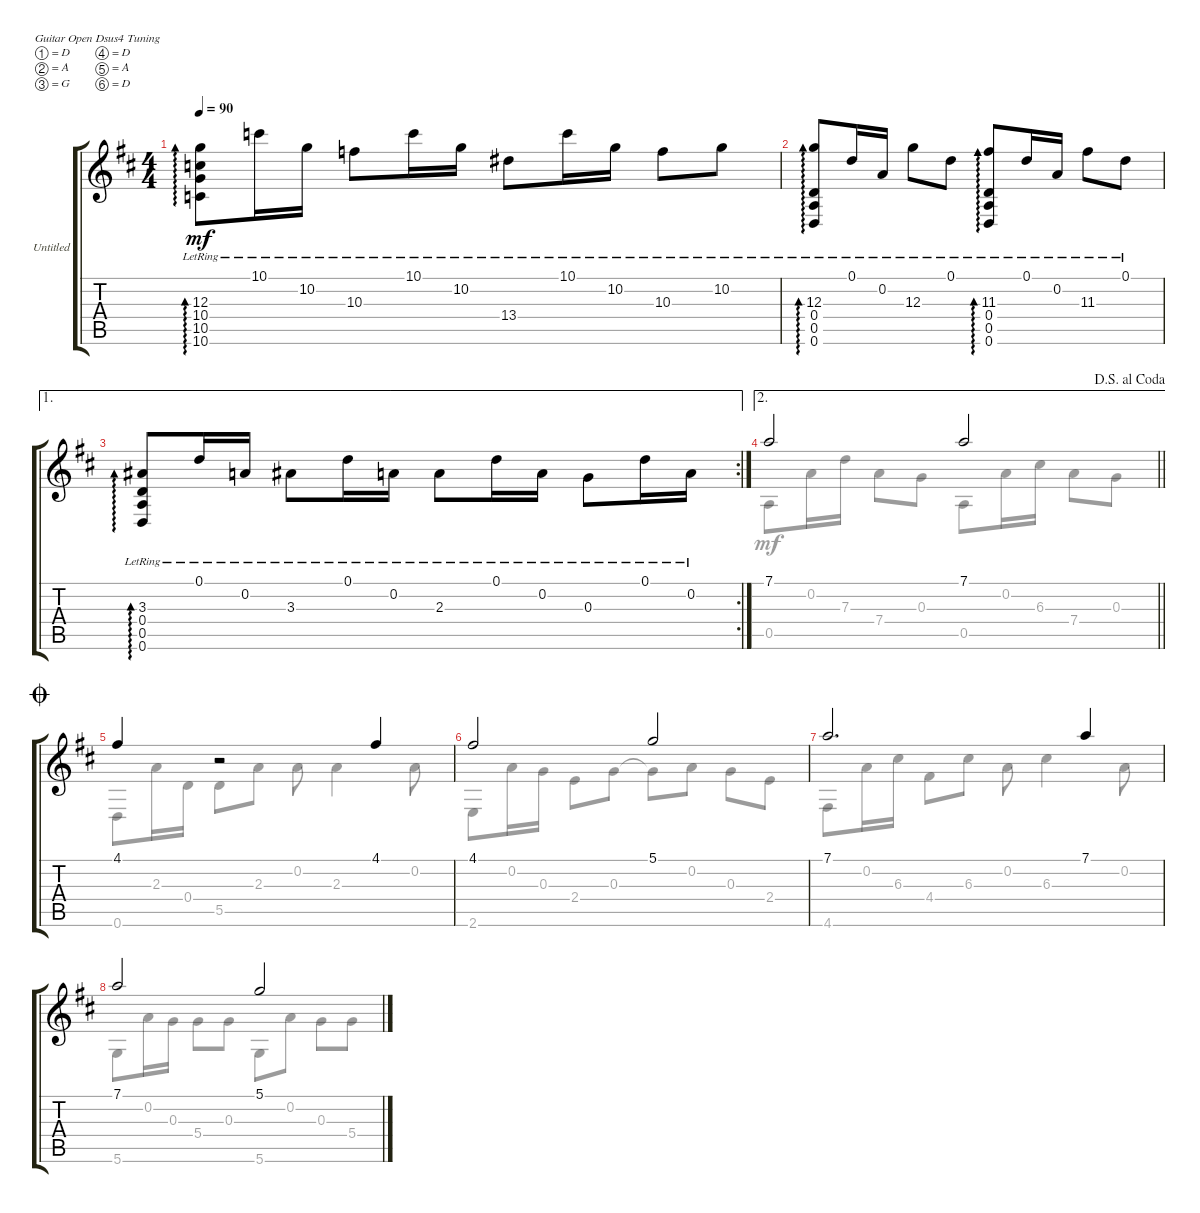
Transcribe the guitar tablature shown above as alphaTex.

\bracketExtendMode groupsimilarinstruments
\firstSystemTrackNameOrientation horizontal
\otherSystemsTrackNameOrientation horizontal
\track ("Untitled" "Untitled") {instrument acousticguitarsteel}
\staff {score tabs}
\tuning (D4 A3 G3 D3 A2 D2)
\voice
\ts (4 4)
\tempo 90
\clef g2
\ks d
(12.3{lr} 10.4{lr} 10.5{lr} 10.6{lr}).8{ad 0 dy mf} 10.1{lr}.16 10.2{lr}.16 10.3{lr}.8 10.1{lr}.16 10.2{lr}.16 13.4{lr}.8 10.1{lr}.16 10.2{lr}.16 10.3{lr}.8 10.2{lr}.8 |
(12.3{lr} 0.4{lr} 0.5{lr} 0.6{lr}).8{ad 0} 0.1{lr}.16 0.2{lr}.16 12.3{lr}.8 0.1{lr}.8 (11.3{lr} 0.4{lr} 0.5{lr} 0.6{lr}).8{ad 0} 0.1{lr}.16 0.2{lr}.16 11.3{lr}.8 0.1{lr}.8 |
\ae 1
\rc 2
(3.3{lr} 0.4{lr} 0.5{lr} 0.6{lr}).8{ad 0} 0.1{lr}.16 0.2{lr}.16 3.3{lr}.8 0.1{lr}.16 0.2{lr}.16 2.3{lr}.8 0.1{lr}.16 0.2{lr}.16 0.3{lr}.8 0.1{lr}.16 0.2{lr}.16 |
\ae 2
\jump dalsegnoalcoda
\barLineRight lightlight
7.1.2 7.1.2 |
\jump coda
4.1.4 r.2 4.1.4 |
4.1.2 5.1.2 |
7.1.2{d} 7.1.4 |
7.1.2 5.1.2
\voice
\clef g2
\ottava regular
\simile none
\ks d
|
|
|
\barLineRight lightlight
0.5.8 0.2.16 7.3.16 7.4.8 0.3.8 0.5.8 0.2.16 6.3.16 7.4.8 0.3.8 |
0.6.8 2.3.16 0.4.16 5.5.8 2.3.8 0.2.8 2.3.4 0.2.8 |
2.6.8 0.2.16 0.3.16 2.4.8 0.3.8 0.3{t}.8 0.2.8 0.3.8 2.4.8 |
4.6.8 0.2.16 6.3.16 4.4.8 6.3.8 0.2.8 6.3.4 0.2.8 |
5.6.8 0.2.16 0.3.16 5.4.8 0.3.8 5.6.8 0.2.8 0.3.8 5.4.8
